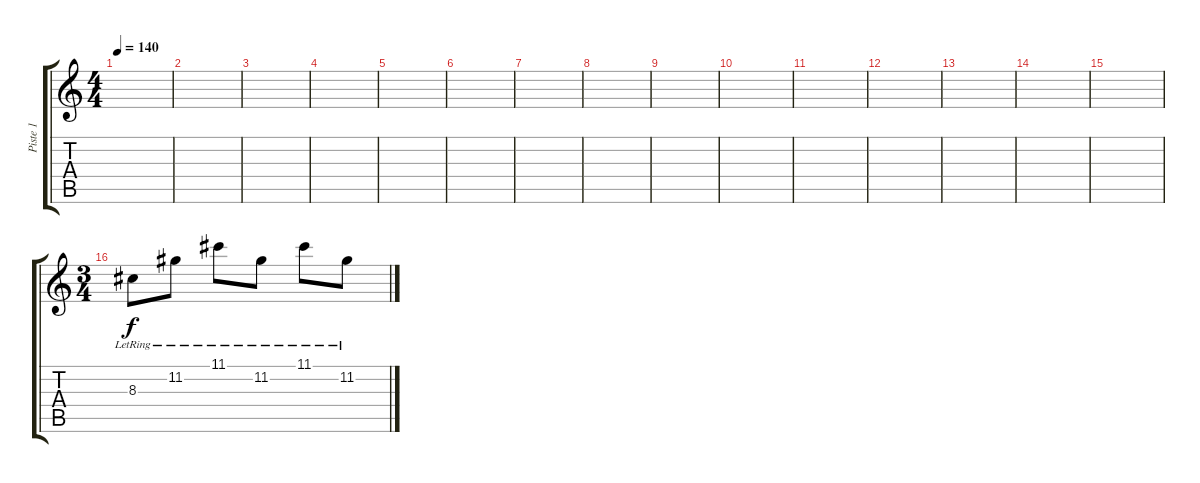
\track ("Piste 1" "Piste 1") {instrument distortionguitar}
\staff {score tabs}
\tuning (D4 A3 F3 C3 G2 D2) {hide}
\ts (4 4)
\tempo 140
\clef g2
\ks c
|
|
|
|
|
|
|
|
|
|
|
|
|
|
|
\ts (3 4)
8.3{lr}.8{volume 16 balance 8 instrument electricguitarclean} 11.2{lr}.8 11.1{lr}.8 11.2{lr}.8 11.1{lr}.8 11.2{lr}.8
